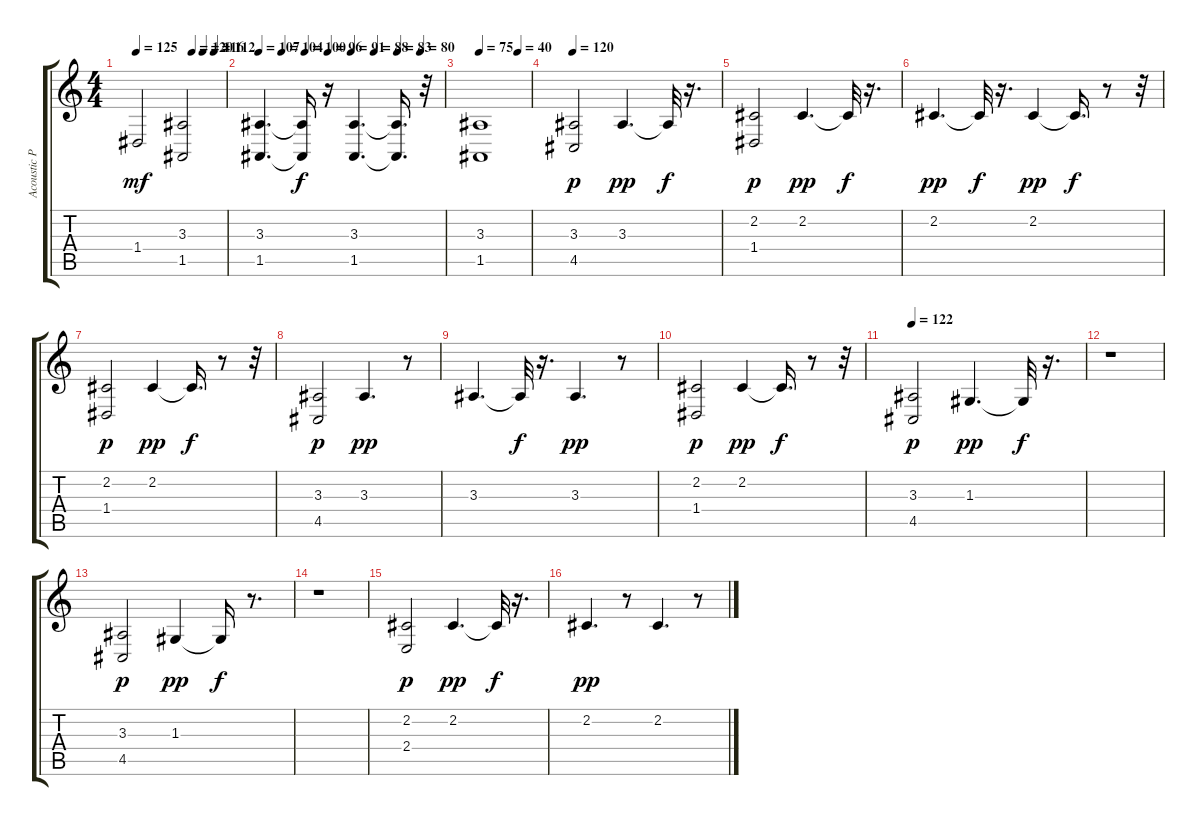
\track ("Acoustic Piano Left Hand" "Acoustic P") {instrument acousticgrandpiano}
\staff {score tabs}
\tuning (E4 B3 G3 D3 A2 E2) {hide}
\ts (4 4)
\tempo 125
\tempo (120 0.625)
\tempo (116 0.75)
\tempo (112 0.875)
\clef g2
\ks c
1.4.2{dy mf} (3.3 1.5).2 |
\tempo 107
\tempo (104 0.125)
\tempo (100 0.25)
\tempo (96 0.375)
\tempo (91 0.5)
\tempo (88 0.625)
\tempo (83 0.75)
\tempo (80 0.875)
(3.3 1.5).4{d} (3.3{t} 1.5{t}).16{dy f} r.16 (3.3 1.5).4{d} (3.3{t} 1.5{t}).16{d} r.32 |
\tempo 75
\tempo (40 0.75)
(3.3 1.5).1 |
\tempo 120
(3.3 4.5).2{dy p} 3.3.4{d dy pp} 3.3{t}.32{dy f} r.16{d} |
(2.2 1.4).2{dy p} 2.2.4{d dy pp} 2.2{t}.32{dy f} r.16{d} |
2.2.4{d dy pp} 2.2{t}.32{dy f} r.16{d} 2.2.4{dy pp} 2.2{t}.16{d dy f} r.8 r.32 |
(2.2 1.4).2{dy p} 2.2.4{dy pp} 2.2{t}.16{d dy f} r.8 r.32 |
(3.3 4.5).2{dy p} 3.3.4{d dy pp} r.8 |
3.3.4{d} 3.3{t}.32{dy f} r.16{d} 3.3.4{d dy pp} r.8 |
(2.2 1.4).2{dy p} 2.2.4{dy pp} 2.2{t}.16{d dy f} r.8 r.32 |
\tempo 122
(3.3 4.5).2{dy p} 1.3.4{d dy pp} 1.3{t}.32{dy f} r.16{d} |
r.1 |
(3.3 4.5).2{dy p} 1.3.4{dy pp} 1.3{t}.16{dy f} r.8{d} |
r.1 |
(2.2 2.4).2{dy p} 2.2.4{d dy pp} 2.2{t}.32{dy f} r.16{d} |
2.2.4{d dy pp} r.8 2.2.4{d} r.8
